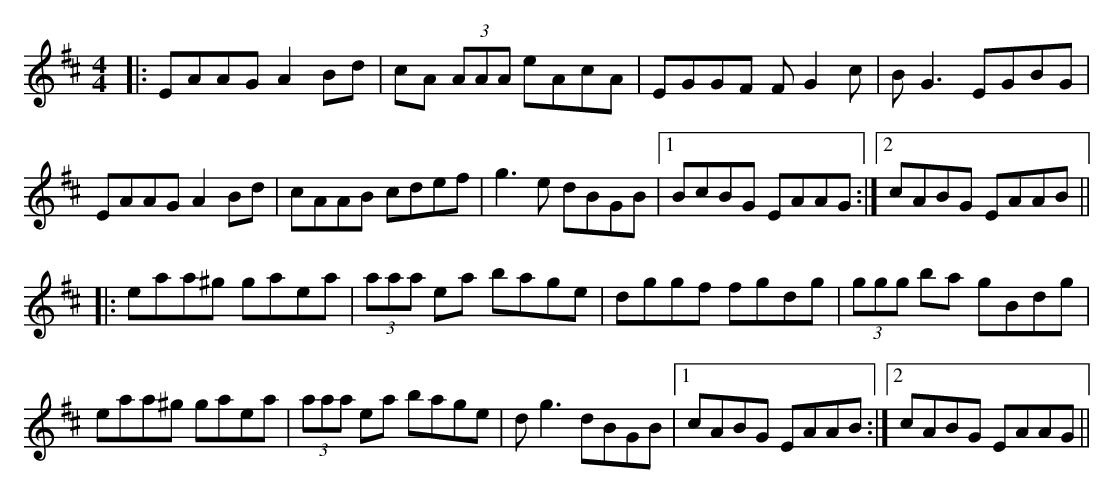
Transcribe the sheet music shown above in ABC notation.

X:1
M:4/4
K:Amix
|:EAAG A2 Bd|cA (3AAA eAcA|EGGF FG2 c|BG3 EGBG|
EAAG A2 Bd|cAAB cdef|g3 e dBGB|1 BcBG EAAG:|2 cABG EAAB||
|:eaa^g gaea|(3aaa ea bage|dggf fgdg|(3ggg ba gBdg|
eaa^g gaea|(3aaa ea bage|dg3 dBGB|1 cABG EAAB:|2 cABG EAAG||
